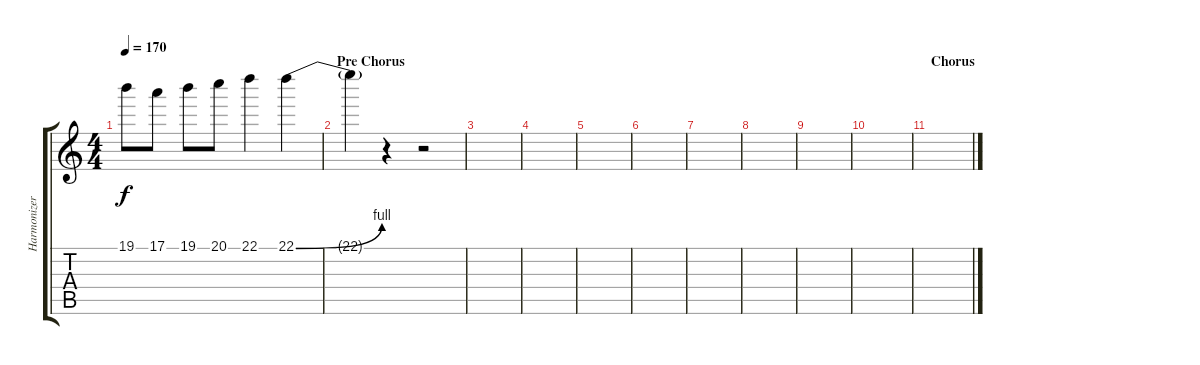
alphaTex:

\track ("Harmonizer" "Harmonizer") {instrument distortionguitar}
\staff {score tabs}
\tuning (E4 B3 G3 D3 A2 E2) {hide}
\ts (4 4)
\tempo 170
\clef g2
\ks c
19.1{t}.8{dy f} 17.1.8 19.1.8 20.1.8 22.1.4 22.1{be (bend 0 0 60 4)}.4 |
\section ("" "Pre Chorus")
22.1{t}.4 r.4 r.2 |
|
|
|
|
|
|
|
|
\section ("" "Chorus")
